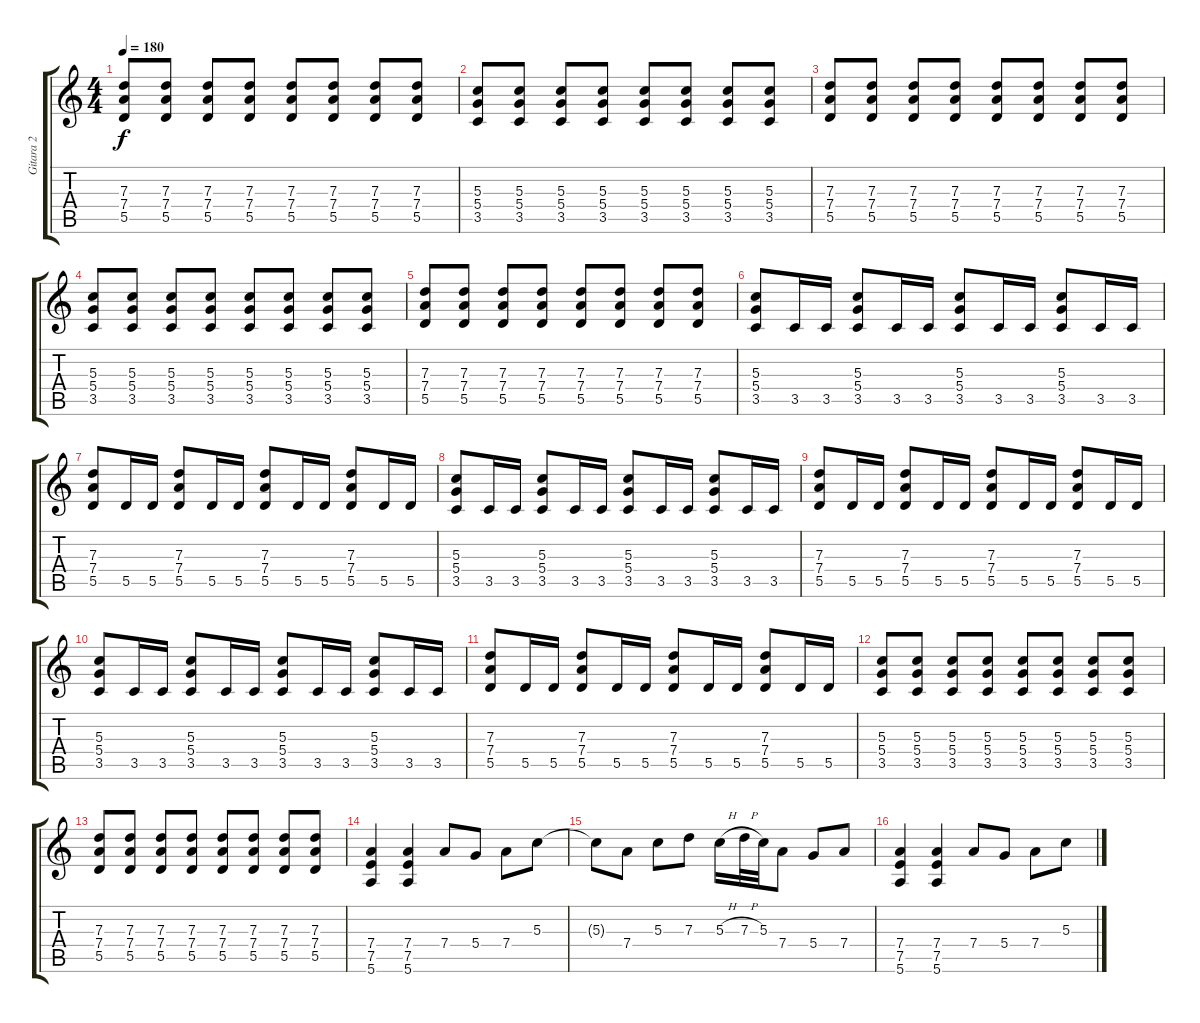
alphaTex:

\track ("Gitara 2" "Gitara 2") {instrument distortionguitar}
\staff {score tabs}
\tuning (E4 B3 G3 D3 A2 E2) {hide}
\ts (4 4)
\tempo 180
\clef g2
\ks c
(7.3 7.4 5.5).8{dy f} (7.3 7.4 5.5).8 (7.3 7.4 5.5).8 (7.3 7.4 5.5).8 (7.3 7.4 5.5).8 (7.3 7.4 5.5).8 (7.3 7.4 5.5).8 (7.3 7.4 5.5).8 |
(5.3 5.4 3.5).8 (5.3 5.4 3.5).8 (5.3 5.4 3.5).8 (5.3 5.4 3.5).8 (5.3 5.4 3.5).8 (5.3 5.4 3.5).8 (5.3 5.4 3.5).8 (5.3 5.4 3.5).8 |
(7.3 7.4 5.5).8 (7.3 7.4 5.5).8 (7.3 7.4 5.5).8 (7.3 7.4 5.5).8 (7.3 7.4 5.5).8 (7.3 7.4 5.5).8 (7.3 7.4 5.5).8 (7.3 7.4 5.5).8 |
(5.3 5.4 3.5).8 (5.3 5.4 3.5).8 (5.3 5.4 3.5).8 (5.3 5.4 3.5).8 (5.3 5.4 3.5).8 (5.3 5.4 3.5).8 (5.3 5.4 3.5).8 (5.3 5.4 3.5).8 |
(7.3 7.4 5.5).8 (7.3 7.4 5.5).8 (7.3 7.4 5.5).8 (7.3 7.4 5.5).8 (7.3 7.4 5.5).8 (7.3 7.4 5.5).8 (7.3 7.4 5.5).8 (7.3 7.4 5.5).8 |
(5.3 5.4 3.5).8 3.5.16 3.5.16 (5.3 5.4 3.5).8 3.5.16 3.5.16 (5.3 5.4 3.5).8 3.5.16 3.5.16 (5.3 5.4 3.5).8 3.5.16 3.5.16 |
(7.3 7.4 5.5).8 5.5.16 5.5.16 (7.3 7.4 5.5).8 5.5.16 5.5.16 (7.3 7.4 5.5).8 5.5.16 5.5.16 (7.3 7.4 5.5).8 5.5.16 5.5.16 |
(5.3 5.4 3.5).8 3.5.16 3.5.16 (5.3 5.4 3.5).8 3.5.16 3.5.16 (5.3 5.4 3.5).8 3.5.16 3.5.16 (5.3 5.4 3.5).8 3.5.16 3.5.16 |
(7.3 7.4 5.5).8 5.5.16 5.5.16 (7.3 7.4 5.5).8 5.5.16 5.5.16 (7.3 7.4 5.5).8 5.5.16 5.5.16 (7.3 7.4 5.5).8 5.5.16 5.5.16 |
(5.3 5.4 3.5).8 3.5.16 3.5.16 (5.3 5.4 3.5).8 3.5.16 3.5.16 (5.3 5.4 3.5).8 3.5.16 3.5.16 (5.3 5.4 3.5).8 3.5.16 3.5.16 |
(7.3 7.4 5.5).8 5.5.16 5.5.16 (7.3 7.4 5.5).8 5.5.16 5.5.16 (7.3 7.4 5.5).8 5.5.16 5.5.16 (7.3 7.4 5.5).8 5.5.16 5.5.16 |
(5.3 5.4 3.5).8 (5.3 5.4 3.5).8 (5.3 5.4 3.5).8 (5.3 5.4 3.5).8 (5.3 5.4 3.5).8 (5.3 5.4 3.5).8 (5.3 5.4 3.5).8 (5.3 5.4 3.5).8 |
(7.3 7.4 5.5).8 (7.3 7.4 5.5).8 (7.3 7.4 5.5).8 (7.3 7.4 5.5).8 (7.3 7.4 5.5).8 (7.3 7.4 5.5).8 (7.3 7.4 5.5).8 (7.3 7.4 5.5).8 |
(7.4 7.5 5.6).4 (7.4 7.5 5.6).4 7.4.8 5.4.8 7.4.8 5.3.8 |
5.3{t}.8 7.4.8 5.3.8 7.3.8 5.3{h}.16 7.3{h}.32 5.3.32 7.4.8 5.4.8 7.4.8 |
(7.4 7.5 5.6).4 (7.4 7.5 5.6).4 7.4.8 5.4.8 7.4.8 5.3.8
